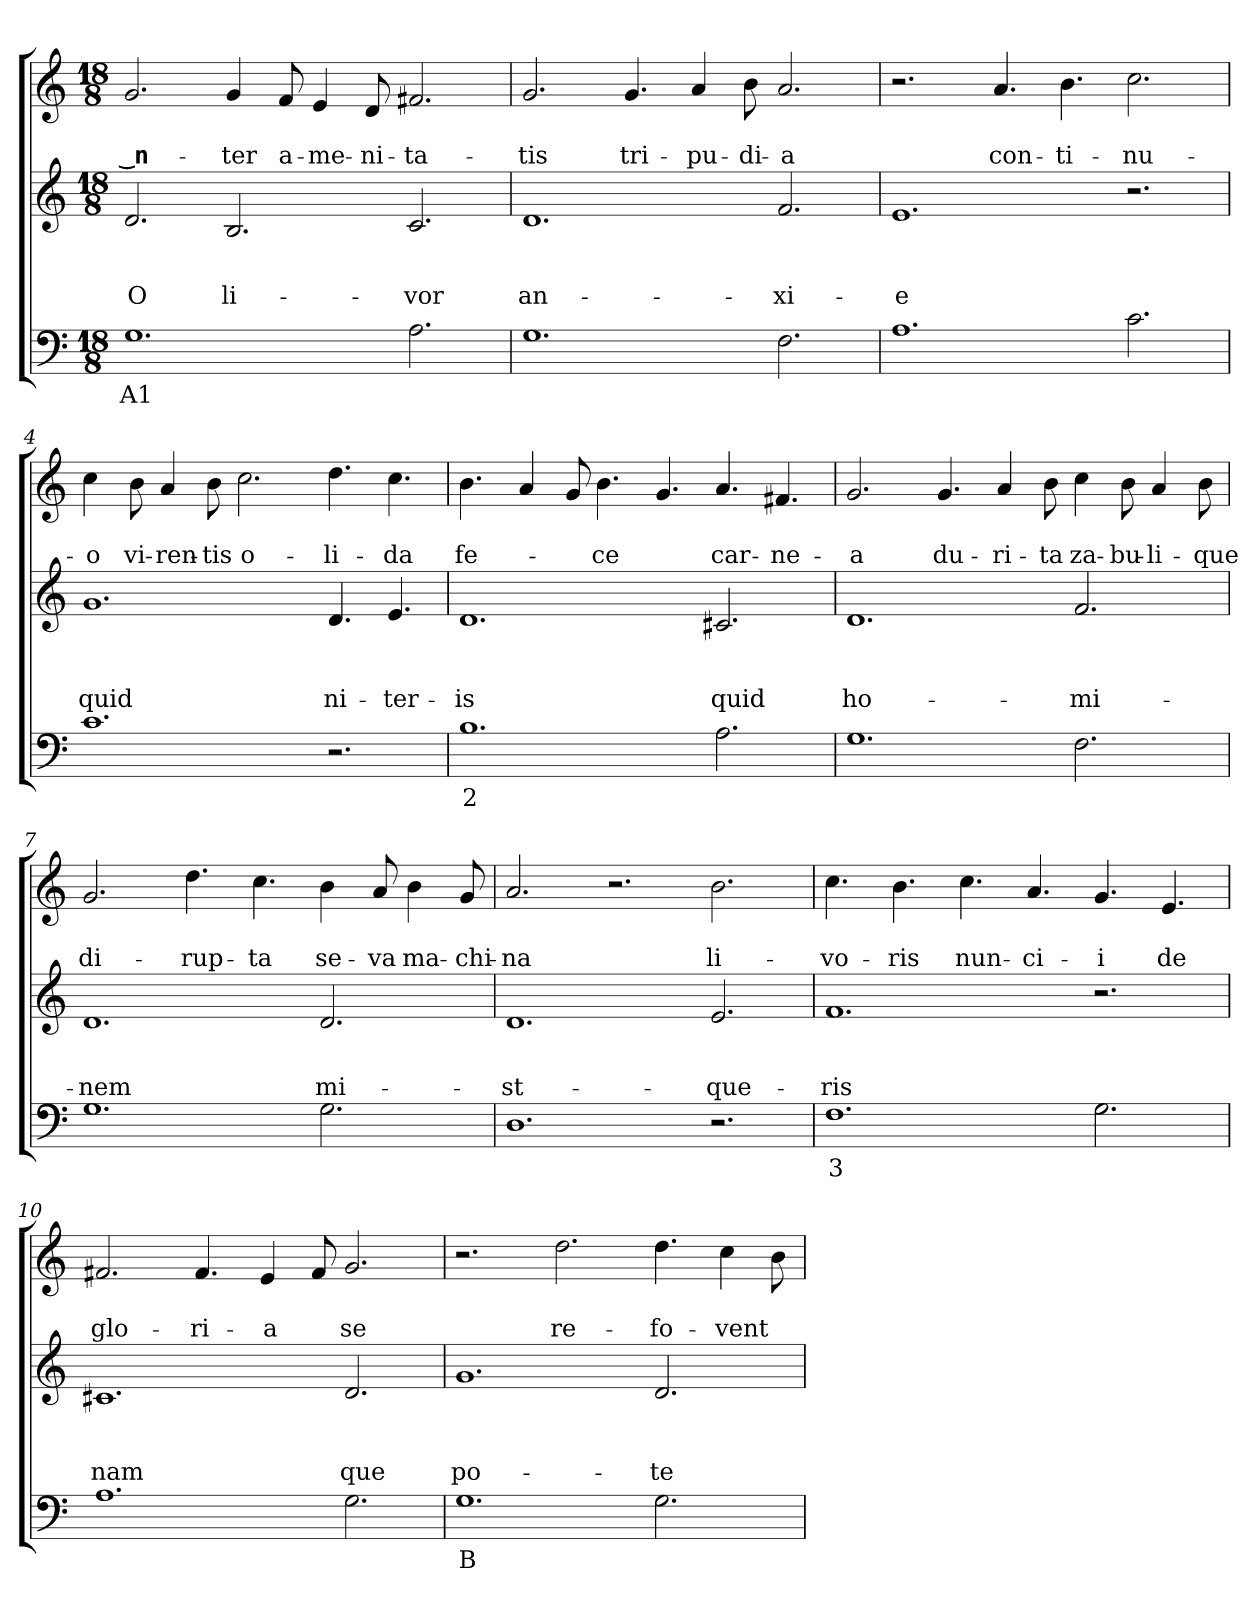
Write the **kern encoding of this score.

**kern	**text	**kern	**text	**text	**text	**kern	**text	**text
*part3	*part3	*part2	*part2	*part2	*part2	*part1	*part1	*part1
*staff3	*staff3	*staff2	*staff2	*staff2	*staff2	*staff1	*staff1	*staff1
*clefF4	*	*clefG2	*	*	*	*clefG2	*	*
*k[]	*	*k[]	*	*	*	*k[]	*	*
*C:	*	*C:	*	*	*	*C:	*	*
*M18/8	*	*M18/8	*	*	*	*M18/8	*	*
=1	=1	=1	=1	=1	=1	=1	=1	=1
!	!LO:LY:b	!	!	!	!LO:LY:b	!	!	!LO:LY:b
1.G	A1	2.d/	.	.	O	2.g/	.	‿n-
!	!	!	!	!	!LO:LY:b	!	!	!LO:LY:b
.	.	2.B/	.	.	li-	4g/	.	-ter
!	!	!	!	!	!	!	!	!LO:LY:b
.	.	.	.	.	.	8f/	.	a-
!	!	!	!	!	!	!	!	!LO:LY:b
.	.	.	.	.	.	4e/	.	-me-
!	!	!	!	!	!	!	!	!LO:LY:b
.	.	.	.	.	.	8d/	.	-ni-
!	!	!	!	!	!LO:LY:b	!	!	!LO:LY:b
2.A\	.	2.c/	.	.	-vor	2.f#X/	.	-ta-
=2	=2	=2	=2	=2	=2	=2	=2	=2
!	!	!	!	!	!LO:LY:b	!	!	!LO:LY:b
1.G	.	1.d	.	.	an-	2.g/	.	-tis
!	!	!	!	!	!	!	!	!LO:LY:b
.	.	.	.	.	.	4.g/	.	tri-
!	!	!	!	!	!	!	!	!LO:LY:b
.	.	.	.	.	.	4a/	.	-pu-
!	!	!	!	!	!	!	!	!LO:LY:b
.	.	.	.	.	.	8b\	.	-di-
!	!	!	!	!	!LO:LY:b	!	!	!LO:LY:b
2.F\	.	2.f/	.	.	-xi-	2.a/	.	-a
=3	=3	=3	=3	=3	=3	=3	=3	=3
!	!	!	!	!	!LO:LY:b	!	!	!
1.A	.	1.e	.	.	-e	2.r	.	.
!	!	!	!	!	!	!	!	!LO:LY:b
.	.	.	.	.	.	4.a/	.	con-
!	!	!	!	!	!	!	!	!LO:LY:b
.	.	.	.	.	.	4.b\	.	-ti-
!	!	!	!	!	!	!	!	!LO:LY:b
2.c\	.	2.r	.	.	.	2.cc\	.	-nu-
=4	=4	=4	=4	=4	=4	=4	=4	=4
!	!	!	!	!	!LO:LY:b	!	!	!LO:LY:b
1.c	.	1.g	.	.	quid	4cc\	.	-o
!	!	!	!	!	!	!	!	!LO:LY:b
.	.	.	.	.	.	8b\	.	vi-
!	!	!	!	!	!	!	!	!LO:LY:b
.	.	.	.	.	.	4a/	.	-ren-
!	!	!	!	!	!	!	!	!LO:LY:b
.	.	.	.	.	.	8b\	.	-tis
!	!	!	!	!	!	!	!	!LO:LY:b
.	.	.	.	.	.	2.cc\	.	o-
!	!	!	!	!	!LO:LY:b	!	!	!LO:LY:b
2.r	.	4.d/	.	.	ni-	4.dd\	.	-li-
!	!	!	!	!	!LO:LY:b	!	!	!LO:LY:b
.	.	4.e/	.	.	-ter-	4.cc\	.	-da
!!LO:LB:g=z
=5	=5	=5	=5	=5	=5	=5	=5	=5
!	!LO:LY:b	!	!	!	!LO:LY:b	!	!	!LO:LY:b
1.B	2	1.d	.	.	-is	4.b\	.	fe-
.	.	.	.	.	.	4a/	.	.
.	.	.	.	.	.	8g/	.	.
!	!	!	!	!	!	!	!	!LO:LY:b
.	.	.	.	.	.	4.b\	.	-ce
.	.	.	.	.	.	4.g/	.	.
!	!	!	!	!	!LO:LY:b	!	!	!LO:LY:b
2.A\	.	2.c#X/	.	.	quid	4.a/	.	car-
!	!	!	!	!	!	!	!	!LO:LY:b
.	.	.	.	.	.	4.f#i/	.	-ne-
=6	=6	=6	=6	=6	=6	=6	=6	=6
!	!	!	!	!	!LO:LY:b	!	!	!LO:LY:b
1.G	.	1.d	.	.	ho-	2.g/	.	-a
!	!	!	!	!	!	!	!	!LO:LY:b
.	.	.	.	.	.	4.g/	.	du-
!	!	!	!	!	!	!	!	!LO:LY:b
.	.	.	.	.	.	4a/	.	-ri-
!	!	!	!	!	!	!	!	!LO:LY:b
.	.	.	.	.	.	8b\	.	-ta
!	!	!	!	!	!LO:LY:b	!	!	!LO:LY:b
2.F\	.	2.f/	.	.	-mi-	4cc\	.	za-
!	!	!	!	!	!	!	!	!LO:LY:b
.	.	.	.	.	.	8b\	.	-bu-
!	!	!	!	!	!	!	!	!LO:LY:b
.	.	.	.	.	.	4a/	.	-li-
!	!	!	!	!	!	!	!	!LO:LY:b
.	.	.	.	.	.	8b\	.	-que
=7	=7	=7	=7	=7	=7	=7	=7	=7
!	!	!	!	!	!LO:LY:b	!	!	!LO:LY:b
1.G	.	1.d	.	.	-nem	2.g/	.	di-
!	!	!	!	!	!	!	!	!LO:LY:b
.	.	.	.	.	.	4.dd\	.	-rup-
!	!	!	!	!	!	!	!	!LO:LY:b
.	.	.	.	.	.	4.cc\	.	-ta
!	!	!	!	!	!LO:LY:b	!	!	!LO:LY:b
2.G\	.	2.d/	.	.	mi-	4b\	.	se-
!	!	!	!	!	!	!	!	!LO:LY:b
.	.	.	.	.	.	8a/	.	-va
!	!	!	!	!	!	!	!	!LO:LY:b
.	.	.	.	.	.	4b\	.	ma-
!	!	!	!	!	!	!	!	!LO:LY:b
.	.	.	.	.	.	8g/	.	-chi-
=8	=8	=8	=8	=8	=8	=8	=8	=8
!	!	!	!	!	!LO:LY:b	!	!	!LO:LY:b
1.D	.	1.d	.	.	-st-	2.a/	.	-na
.	.	.	.	.	.	2.r	.	.
!	!	!	!	!	!LO:LY:b	!	!	!LO:LY:b
2.r	.	2.e/	.	.	-que-	2.b\	.	li-
=9	=9	=9	=9	=9	=9	=9	=9	=9
!	!LO:LY:b	!	!	!	!LO:LY:b	!	!	!LO:LY:b
1.F	3	1.f	.	.	-ris	4.cc\	.	-vo-
!	!	!	!	!	!	!	!	!LO:LY:b
.	.	.	.	.	.	4.b\	.	-ris
!	!	!	!	!	!	!	!	!LO:LY:b
.	.	.	.	.	.	4.cc\	.	nun-
!	!	!	!	!	!	!	!	!LO:LY:b
.	.	.	.	.	.	4.a/	.	-ci-
!	!	!	!	!	!	!	!	!LO:LY:b
2.G\	.	2.r	.	.	.	4.g/	.	-i
!	!	!	!	!	!	!	!	!LO:LY:b
.	.	.	.	.	.	4.e/	.	de
!!LO:LB:g=z
=10	=10	=10	=10	=10	=10	=10	=10	=10
!	!	!	!	!	!LO:LY:b	!	!	!LO:LY:b
1.A	.	1.c#X	.	.	nam	2.f#X/	.	glo-
!	!	!	!	!	!	!	!	!LO:LY:b
.	.	.	.	.	.	4.f#/	.	-ri-
!	!	!	!	!	!	!	!	!LO:LY:b
.	.	.	.	.	.	4e/	.	-a
.	.	.	.	.	.	8f#/	.	.
!	!	!	!	!	!LO:LY:b	!	!	!LO:LY:b
2.G\	.	2.d/	.	.	que	2.g/	.	se
=11	=11	=11	=11	=11	=11	=11	=11	=11
!	!LO:LY:b	!	!	!	!LO:LY:b	!	!	!
1.G	B	1.g	.	.	po-	2.r	.	.
!	!	!	!	!	!	!	!	!LO:LY:b
.	.	.	.	.	.	2.dd\	.	re-
!	!	!	!	!	!LO:LY:b	!	!	!LO:LY:b
2.G\	.	2.d/	.	.	-te-	4.dd\	.	-fo-
!	!	!	!	!	!	!	!	!LO:LY:b
.	.	.	.	.	.	4cc\	.	-vent
.	.	.	.	.	.	8b\	.	.
=	=	=	=	=	=	=	=	=
*-	*-	*-	*-	*-	*-	*-	*-	*-
